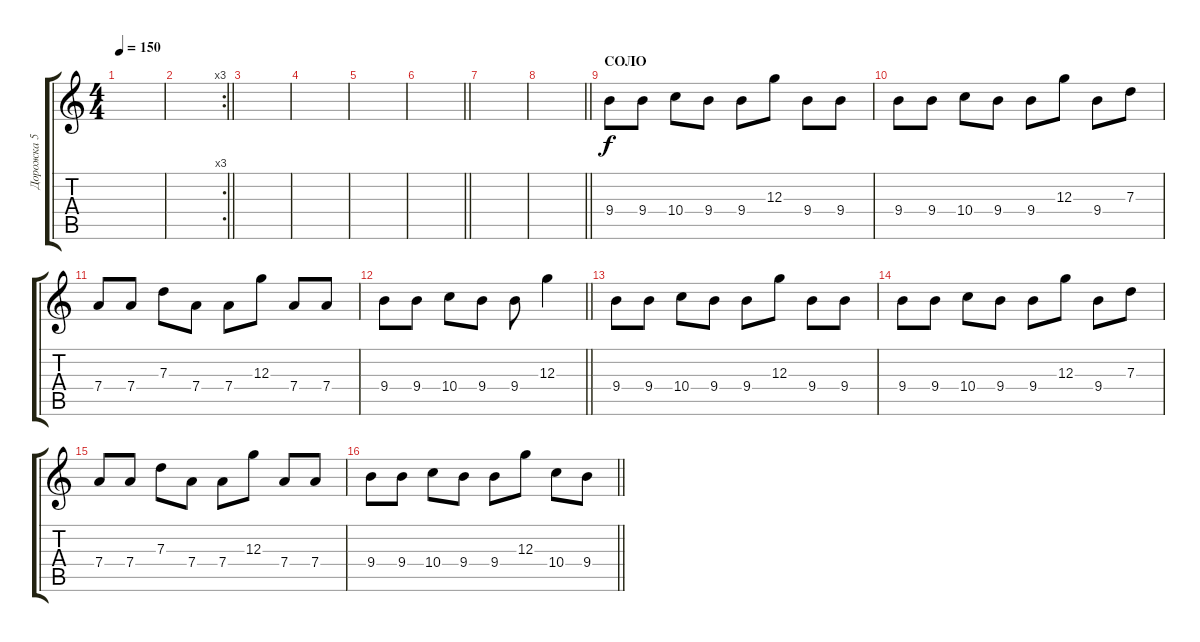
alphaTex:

\track ("Дорожка 5" "Дорожка 5") {instrument electricguitarmuted}
\staff {score tabs}
\tuning (E4 B3 G3 D3 A2 E2) {hide}
\ts (4 4)
\tempo 150
\clef g2
\ks c
|
\rc 3
\barLineRight lightlight
|
|
|
|
\barLineRight lightlight
|
|
\barLineRight lightlight
|
\section ("" "СОЛО")
9.4.8{instrument distortionguitar} 9.4.8 10.4.8 9.4.8 9.4.8 12.3.8 9.4.8 9.4.8 |
9.4.8 9.4.8 10.4.8 9.4.8 9.4.8 12.3.8 9.4.8 7.3.8 |
7.4.8 7.4.8 7.3.8 7.4.8 7.4.8 12.3.8 7.4.8 7.4.8 |
\barLineRight lightlight
9.4.8 9.4.8 10.4.8 9.4.8 9.4.8 12.3.4 |
9.4.8{instrument distortionguitar} 9.4.8 10.4.8 9.4.8 9.4.8 12.3.8 9.4.8 9.4.8 |
9.4.8 9.4.8 10.4.8 9.4.8 9.4.8 12.3.8 9.4.8 7.3.8 |
7.4.8 7.4.8 7.3.8 7.4.8 7.4.8 12.3.8 7.4.8 7.4.8 |
\barLineRight lightlight
9.4.8 9.4.8 10.4.8 9.4.8 9.4.8 12.3.8 10.4.8 9.4.8
